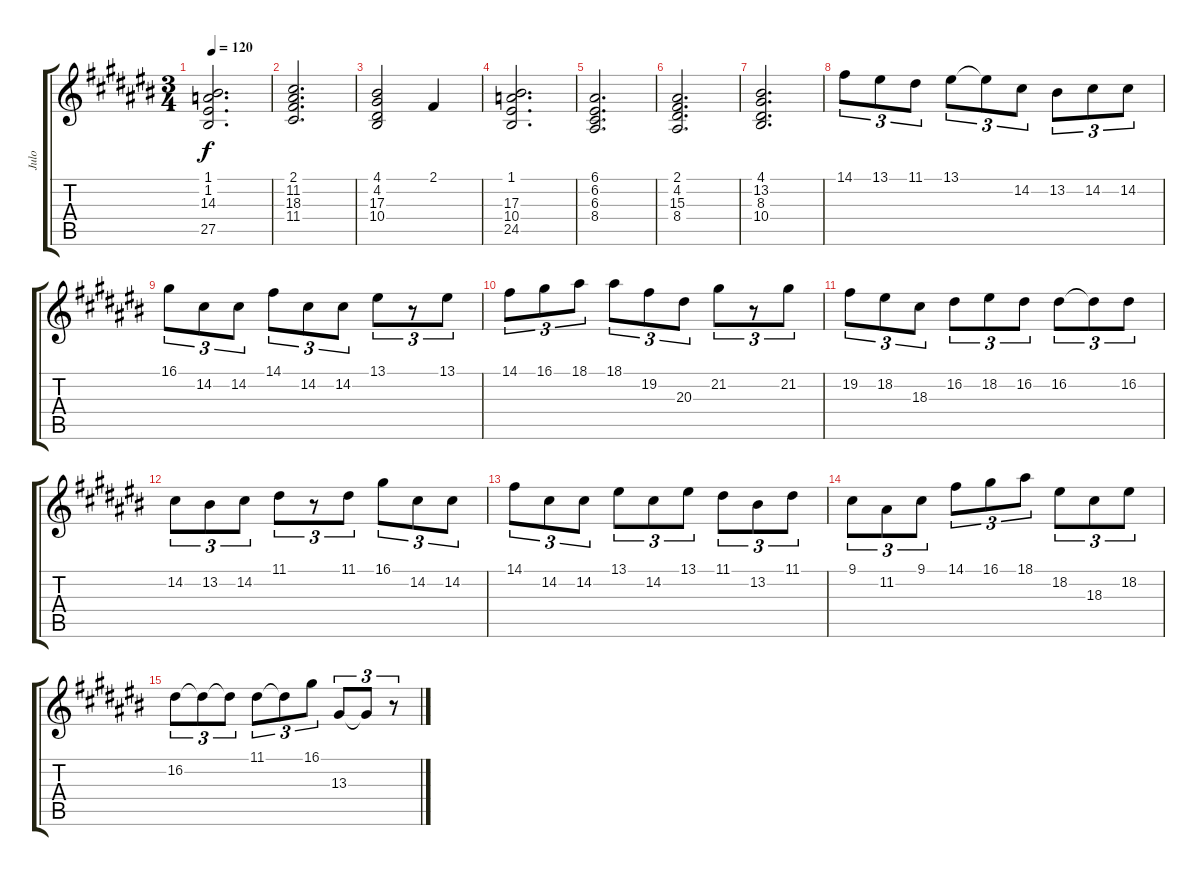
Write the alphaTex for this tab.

\track ("Julo" "Julo") {instrument lead1square}
\staff {score tabs}
\tuning (E4 B3 G3 D3 A2 E2) {hide}
\ts (3 4)
\tempo 120
\clef g2
\ks c#
(1.1 1.2 14.3 27.5).2{d dy f} |
(2.1 11.2 18.3 11.4).2{d} |
(4.1 4.2 17.3 10.4).2 2.1.4 |
(1.1 17.3 10.4 24.5).2{d} |
(6.1 6.2 6.3 8.4).2{d} |
(2.1 4.2 15.3 8.4).2{d} |
(4.1 13.2 8.3 10.4).2{d} |
14.1.8{tu (3 2) instrument fiddle} 13.1.8{tu (3 2)} 11.1.8{tu (3 2)} 13.1.8{tu (3 2)} 13.1{t}.8{tu (3 2)} 14.2.8{tu (3 2)} 13.2.8{tu (3 2)} 14.2.8{tu (3 2)} 14.2.8{tu (3 2)} |
16.1.8{tu (3 2)} 14.2.8{tu (3 2)} 14.2.8{tu (3 2)} 14.1.8{tu (3 2)} 14.2.8{tu (3 2)} 14.2.8{tu (3 2)} 13.1.8{tu (3 2)} r.8{tu (3 2)} 13.1.8{tu (3 2)} |
14.1.8{tu (3 2)} 16.1.8{tu (3 2)} 18.1.8{tu (3 2)} 18.1.8{tu (3 2)} 19.2.8{tu (3 2)} 20.3.8{tu (3 2)} 21.2.8{tu (3 2)} r.8{tu (3 2)} 21.2.8{tu (3 2)} |
19.2.8{tu (3 2)} 18.2.8{tu (3 2)} 18.3.8{tu (3 2)} 16.2.8{tu (3 2)} 18.2.8{tu (3 2)} 16.2.8{tu (3 2)} 16.2.8{tu (3 2)} 16.2{t}.8{tu (3 2)} 16.2.8{tu (3 2)} |
14.2.8{tu (3 2)} 13.2.8{tu (3 2)} 14.2.8{tu (3 2)} 11.1.8{tu (3 2)} r.8{tu (3 2)} 11.1.8{tu (3 2)} 16.1.8{tu (3 2)} 14.2.8{tu (3 2)} 14.2.8{tu (3 2)} |
14.1.8{tu (3 2)} 14.2.8{tu (3 2)} 14.2.8{tu (3 2)} 13.1.8{tu (3 2)} 14.2.8{tu (3 2)} 13.1.8{tu (3 2)} 11.1.8{tu (3 2)} 13.2.8{tu (3 2)} 11.1.8{tu (3 2)} |
9.1.8{tu (3 2)} 11.2.8{tu (3 2)} 9.1.8{tu (3 2)} 14.1.8{tu (3 2)} 16.1.8{tu (3 2)} 18.1.8{tu (3 2)} 18.2.8{tu (3 2)} 18.3.8{tu (3 2)} 18.2.8{tu (3 2)} |
16.2.8{tu (3 2)} 16.2{t}.8{tu (3 2)} 16.2{t}.8{tu (3 2)} 11.1.8{tu (3 2)} 11.1{t}.8{tu (3 2)} 16.1.8{tu (3 2)} 13.3.8{tu (3 2)} 13.3{t}.8{tu (3 2)} r.8{tu (3 2)}
